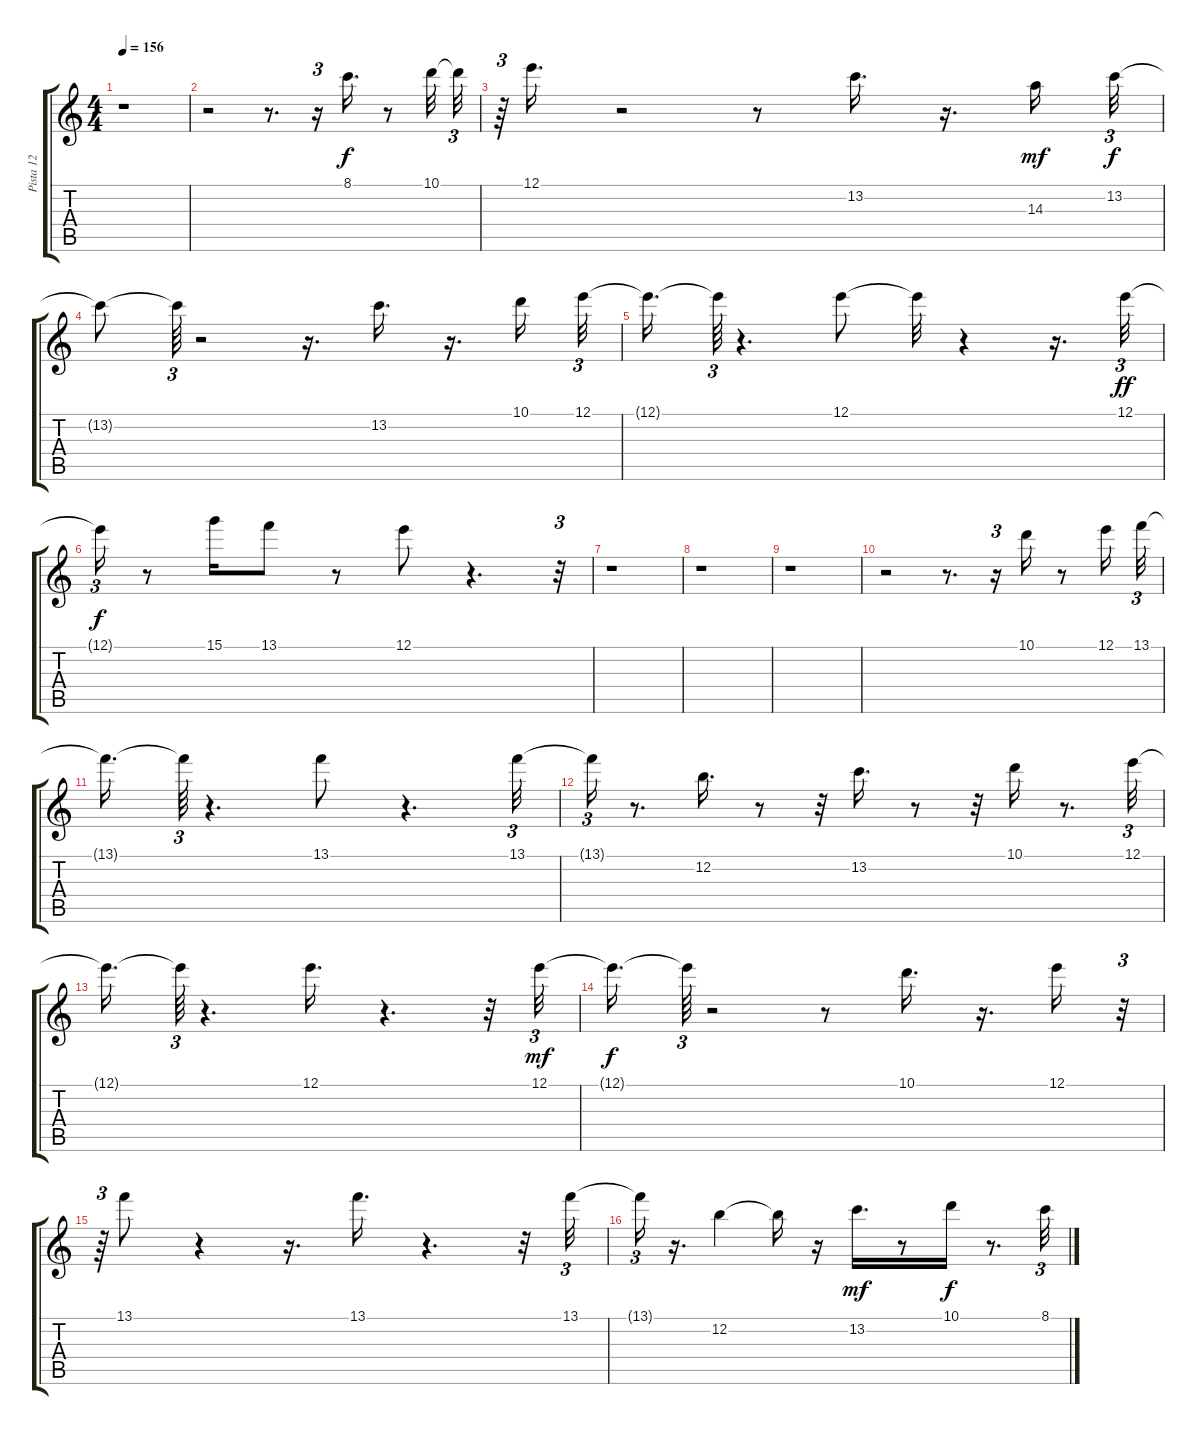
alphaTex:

\track ("Pista 12" "Pista 12") {instrument electricguitarjazz}
\staff {score tabs}
\tuning (E4 B3 G3 D3 A2 E2) {hide}
\ts (4 4)
\tempo 156
\clef g2
\ks c
r.1{dy mf} |
r.2 r.8{d} r.16{tu (3 2)} 8.1.16{d dy f balance 9} r.8 10.1.32 10.1{t}.32{tu (3 2)} |
r.64{tu (3 2)} 12.1.16{d} r.2 r.8 13.2.16{d} r.16{d} 14.3.16{dy mf} 13.2.32{tu (3 2) dy f} |
13.2{t}.8 13.2{t}.64{tu (3 2)} r.2 r.16{d} 13.2.16{d} r.16{d} 10.1.16 12.1.32{tu (3 2)} |
12.1{t}.16{d} 12.1{t}.64{tu (3 2)} r.4{d} 12.1.8 12.1{t}.32 r.4 r.16{d} 12.1.32{tu (3 2) dy ff} |
12.1{t}.16{tu (3 2) dy f} r.8 15.1.16 13.1.8 r.8 12.1.8 r.4{d} r.32{tu (3 2)} |
r.1 |
r.1 |
r.1 |
r.2 r.8{d} r.16{tu (3 2)} 10.1.16 r.8 12.1.16 13.1.32{tu (3 2)} |
13.1{t}.16{d} 13.1{t}.64{tu (3 2)} r.4{d} 13.1.8 r.4{d} 13.1.32{tu (3 2)} |
13.1{t}.16{tu (3 2)} r.8{d} 12.2.16{d} r.8 r.32 13.2.16{d} r.8 r.32 10.1.16 r.8{d} 12.1.32{tu (3 2)} |
12.1{t}.16{d} 12.1{t}.64{tu (3 2)} r.4{d} 12.1.16{d} r.4{d} r.32 12.1.32{tu (3 2) dy mf} |
12.1{t}.16{d dy f} 12.1{t}.64{tu (3 2)} r.2 r.8 10.1.16{d} r.16{d} 12.1.16 r.32{tu (3 2)} |
r.64{tu (3 2)} 13.1.8 r.4 r.16{d} 13.1.16{d} r.4{d} r.32 13.1.32{tu (3 2)} |
13.1{t}.16{tu (3 2)} r.16{d} 12.2.4 12.2{t}.16 r.16 13.2.16{d dy mf} r.8 10.1.16{dy f} r.8{d} 8.1.32{tu (3 2)}
